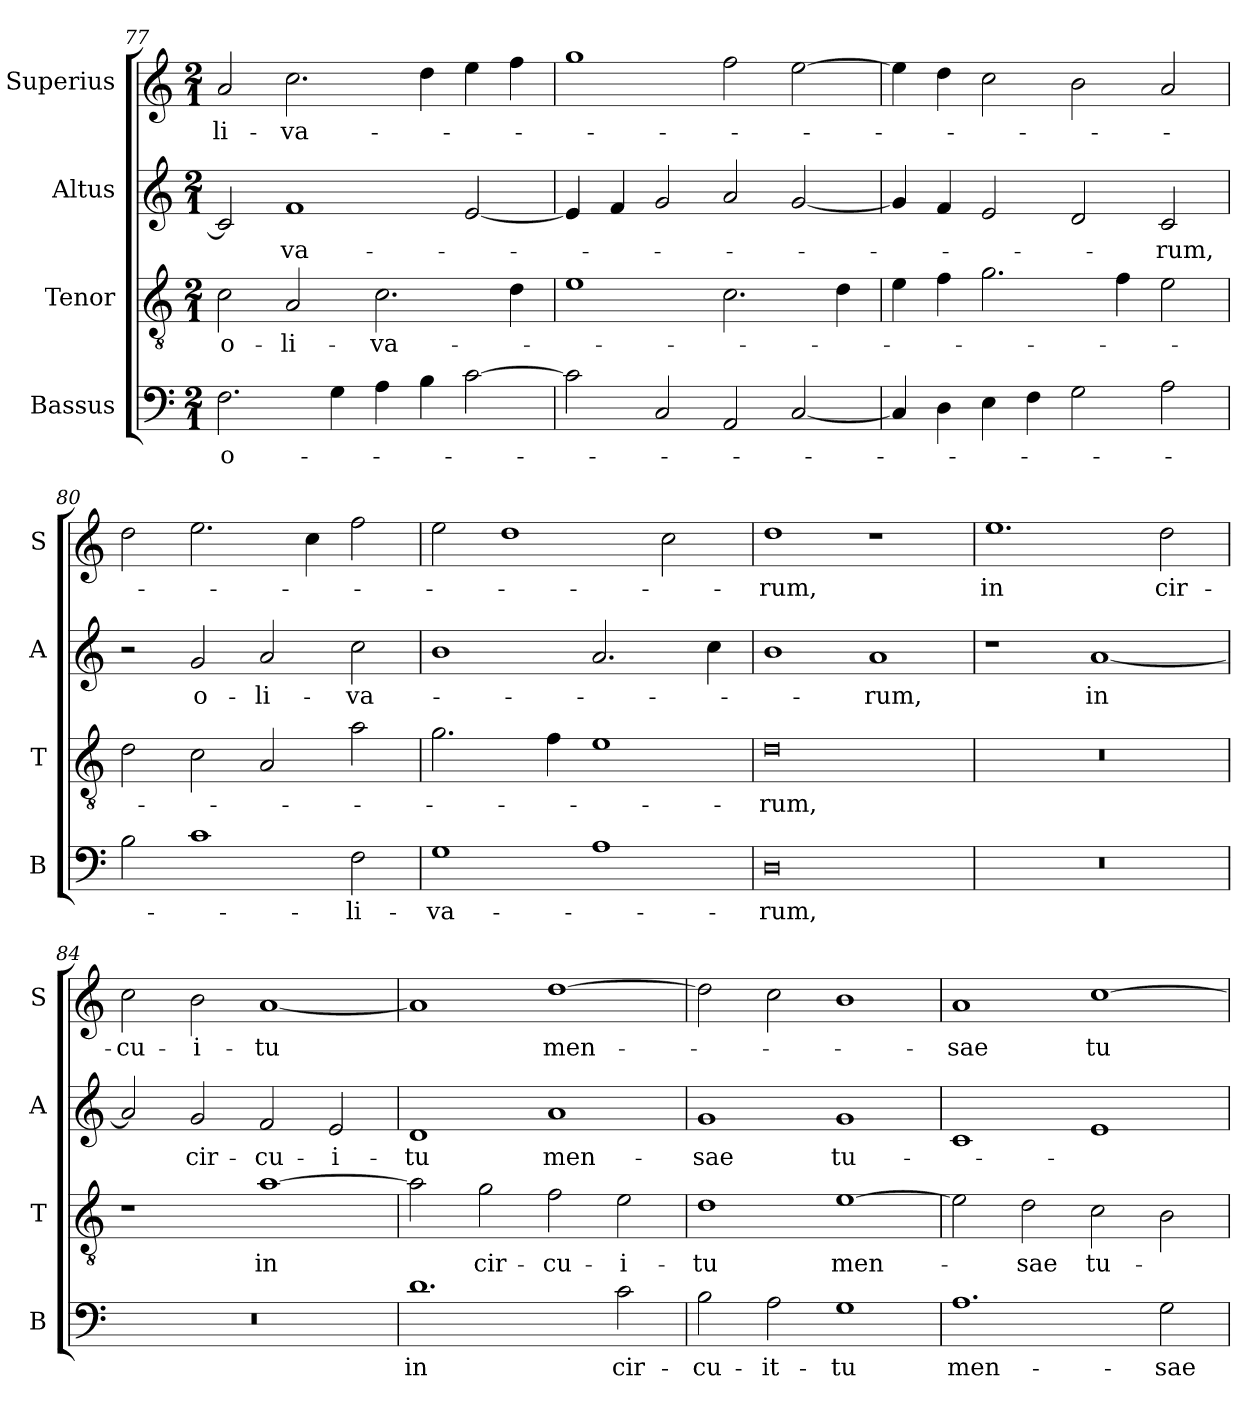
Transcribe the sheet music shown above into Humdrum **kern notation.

**kern	**text	**kern	**text	**kern	**text	**kern	**text
*part4	*part4	*part3	*part3	*part2	*part2	*part1	*part1
*staff4	*staff4	*staff3	*staff3	*staff2	*staff2	*staff1	*staff1
*I"Bassus	*	*I"Tenor	*	*I"Altus	*	*I"Superius	*
*I'B	*	*I'T	*	*I'A	*	*I'S	*
*clefF4	*	*clefGv2	*	*clefG2	*	*clefG2	*
*k[]	*	*k[]	*	*k[]	*	*k[]	*
*C:	*	*C:	*	*C:	*	*C:	*
*M2/1	*	*M2/1	*	*M2/1	*	*M2/1	*
=77	=77	=77	=77	=77	=77	=77	=77
2.F	o-	2c	o-	2c]	.	2a	-li-
.	.	2A	-li-	1f	-va-	2.cc	-va-
4G	.	.	.	.	.	.	.
4A	.	2.c	-va-	.	.	.	.
4B	.	.	.	.	.	4dd	.
[2c	.	.	.	[2e	.	4ee	.
.	.	4d	.	.	.	4ff	.
=78	=78	=78	=78	=78	=78	=78	=78
2c]	.	1e	.	4e]	.	1gg	.
.	.	.	.	4f	.	.	.
2C	.	.	.	2g	.	.	.
2AA	.	2.c	.	2a	.	2ff	.
[2C	.	.	.	[2g	.	[2ee	.
.	.	4d	.	.	.	.	.
=79	=79	=79	=79	=79	=79	=79	=79
4C]	.	4e	.	4g]	.	4ee]	.
4D	.	4f	.	4f	.	4dd	.
4E	.	2.g	.	2e	.	2cc	.
4F	.	.	.	.	.	.	.
2G	.	.	.	2d	.	2b	.
.	.	4f	.	.	.	.	.
2A	.	2e	.	2c	-rum,	2a	.
=80	=80	=80	=80	=80	=80	=80	=80
2B	.	2d	.	2r	.	2dd	.
1c	.	2c	.	2g	o-	2.ee	.
.	.	2A	.	2a	-li-	.	.
.	.	.	.	.	.	4cc	.
2F	-li-	2a	.	2cc	-va-	2ff	.
=81	=81	=81	=81	=81	=81	=81	=81
1G	-va-	2.g	.	1b	.	2ee	.
.	.	.	.	.	.	1dd	.
.	.	4f	.	.	.	.	.
1A	.	1e	.	2.a	.	.	.
.	.	.	.	.	.	2cc	.
.	.	.	.	4cc	.	.	.
=82	=82	=82	=82	=82	=82	=82	=82
0D	-rum,	0d	-rum,	1b	.	1dd	-rum,
.	.	.	.	1a	-rum,	1r	.
=83	=83	=83	=83	=83	=83	=83	=83
0r	.	0r	.	1r	.	1.ee	in
.	.	.	.	[1a	in	.	.
.	.	.	.	.	.	2dd	cir-
=84	=84	=84	=84	=84	=84	=84	=84
0r	.	1r	.	2a]	.	2cc	-cu-
.	.	.	.	2g	cir-	2b	-i-
.	.	[1a	in	2f	-cu-	[1a	-tu
.	.	.	.	2e	-i-	.	.
=85	=85	=85	=85	=85	=85	=85	=85
1.d	in	2a]	.	1d	-tu	1a]	.
.	.	2g	cir-	.	.	.	.
.	.	2f	-cu-	1a	men-	[1dd	men-
2c	cir-	2e	-i-	.	.	.	.
=86	=86	=86	=86	=86	=86	=86	=86
2B	-cu-	1d	-tu	1g	-sae	2dd]	.
2A	-it-	.	.	.	.	2cc	.
1G	-tu	[1e	men-	1g	tu-	1b	.
=87	=87	=87	=87	=87	=87	=87	=87
1.A	men-	2e]	.	1c	.	1a	-sae
.	.	2d	-sae	.	.	.	.
.	.	2c	tu-	1e	.	[1cc	tu-
2G	-sae	2B	.	.	.	.	.
=	=	=	=	=	=	=	=
*-	*-	*-	*-	*-	*-	*-	*-
